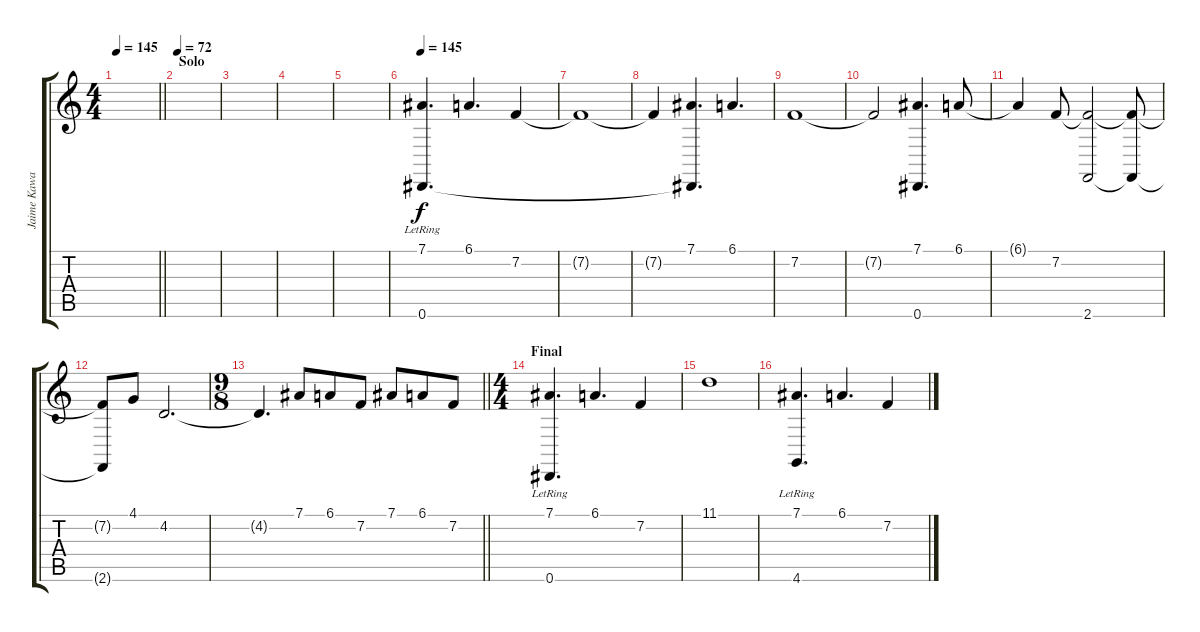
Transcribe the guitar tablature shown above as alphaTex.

\track ("Jaime Kawai" "Jaime Kawa") {instrument electricgrandpiano}
\staff {score tabs}
\tuning (Eb4 Bb3 Gb3 Db3 Ab2 Eb2) {hide}
\ts (4 4)
\tempo 145
\clef g2
\barLineRight lightlight
\ks c
|
\section ("" "Solo")
\tempo 72
|
|
|
|
\tempo 145
(7.1 0.6{lr}).4{d} 6.1.4{d} 7.2.4 |
7.2{t}.1 |
7.2{t}.4 (7.1 0.6{t}).4{d} 6.1.4{d} |
7.2.1 |
7.2{t}.2 (7.1 0.6).4{d} 6.1.8 |
6.1{t}.4 7.2.8 (7.2{t} 2.6).2 (7.2{t} 2.6{t}).8 |
(7.2{t} 2.6{t}).8 4.1.8 4.2.2{d} |
\ts (9 8)
\barLineRight lightlight
4.2{t}.4{d} 7.1.8 6.1.8 7.2.8 7.1.8 6.1.8 7.2.8 |
\ts (4 4)
\section ("" "Final")
(7.1 0.6{lr}).4{d} 6.1.4{d} 7.2.4 |
11.1.1 |
(7.1 4.6{lr}).4{d} 6.1.4{d} 7.2.4
